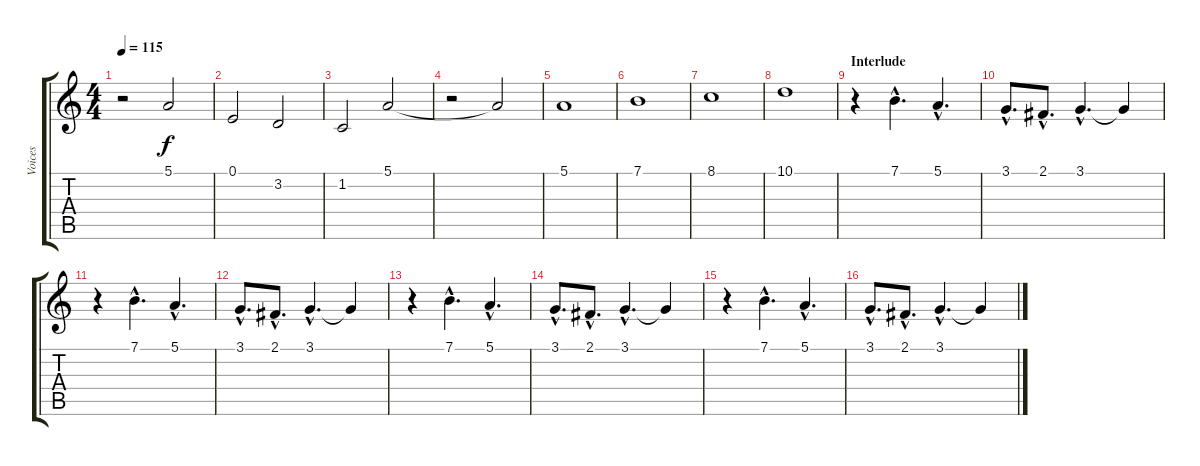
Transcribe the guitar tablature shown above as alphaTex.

\track ("Voices" "Voices") {instrument choiraahs}
\staff {score tabs}
\tuning (E4 B3 G3 D3 A2 E2) {hide}
\ts (4 4)
\tempo 115
\clef g2
\ks c
r.2{dy f} 5.1{t}.2 |
0.1.2 3.2.2 |
1.2.2 5.1.2 |
r.2 5.1{t}.2 |
5.1.1 |
7.1.1 |
8.1.1 |
10.1.1 |
\section ("" "Interlude")
r.4 7.1{hac}.4{d} 5.1{hac}.4{d} |
3.1{hac}.8{d} 2.1{hac}.8{d} 3.1{hac}.4{d} 3.1{t}.4 |
r.4 7.1{hac}.4{d} 5.1{hac}.4{d} |
3.1{hac}.8{d} 2.1{hac}.8{d} 3.1{hac}.4{d} 3.1{t}.4 |
r.4 7.1{hac}.4{d} 5.1{hac}.4{d} |
3.1{hac}.8{d} 2.1{hac}.8{d} 3.1{hac}.4{d} 3.1{t}.4 |
r.4 7.1{hac}.4{d} 5.1{hac}.4{d} |
3.1{hac}.8{d} 2.1{hac}.8{d} 3.1{hac}.4{d} 3.1{t}.4
